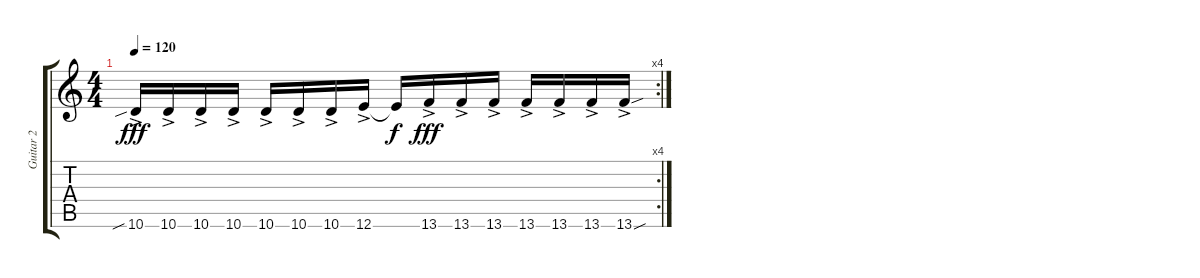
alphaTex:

\track ("Guitar 2" "Guitar 2") {instrument distortionguitar}
\staff {score tabs}
\tuning (E4 B3 G3 D3 A2 E2) {hide}
\rc 4
\ts (4 4)
\tempo 120
\clef g2
\ks c
10.6{sib ac}.16{dy fff} 10.6{ac}.16 10.6{ac}.16 10.6{ac}.16 10.6{ac}.16 10.6{ac}.16 10.6{ac}.16 12.6{ac}.16 12.6{t}.16{dy f} 13.6{ac}.16{dy fff} 13.6{ac}.16 13.6{ac}.16 13.6{ac}.16 13.6{ac}.16 13.6{ac}.16 13.6{sou ac}.16
